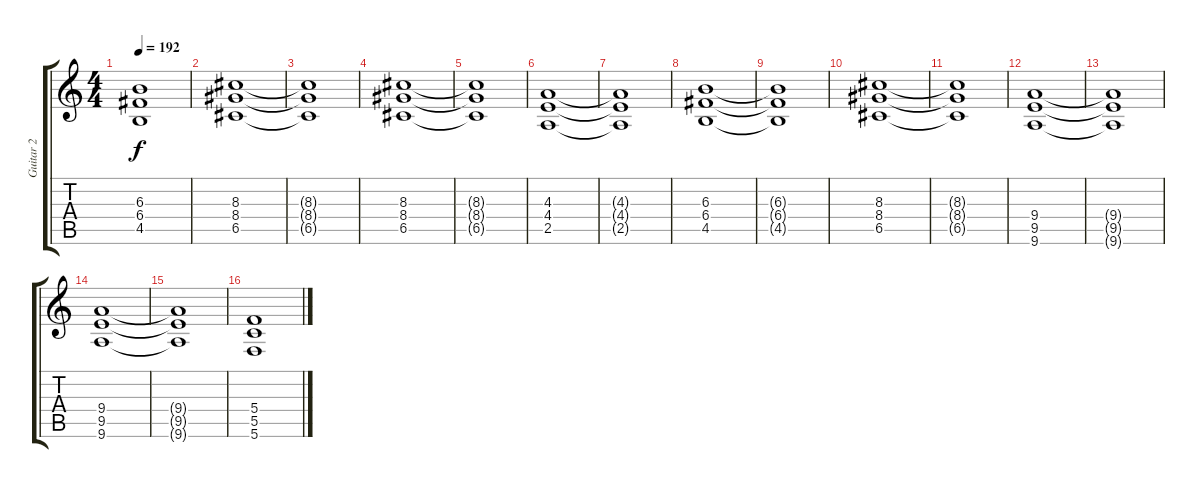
\track ("Guitar 2" "Guitar 2") {instrument distortionguitar}
\staff {score tabs}
\tuning (D4 A3 F3 C3 G2 C2) {hide}
\ts (4 4)
\tempo 192
\clef g2
\ks c
(6.3{t} 6.4{t} 4.5{t}).1{dy f} |
(8.3 8.4 6.5).1 |
(8.3{t} 8.4{t} 6.5{t}).1 |
(8.3 8.4 6.5).1 |
(8.3{t} 8.4{t} 6.5{t}).1 |
(4.3 4.4 2.5).1 |
(4.3{t} 4.4{t} 2.5{t}).1 |
(6.3 6.4 4.5).1 |
(6.3{t} 6.4{t} 4.5{t}).1 |
(8.3 8.4 6.5).1 |
(8.3{t} 8.4{t} 6.5{t}).1 |
(9.4 9.5 9.6).1{volume 14} |
(9.4{t} 9.5{t} 9.6{t}).1 |
(9.4 9.5 9.6).1 |
(9.4{t} 9.5{t} 9.6{t}).1 |
(5.4 5.5 5.6).1
